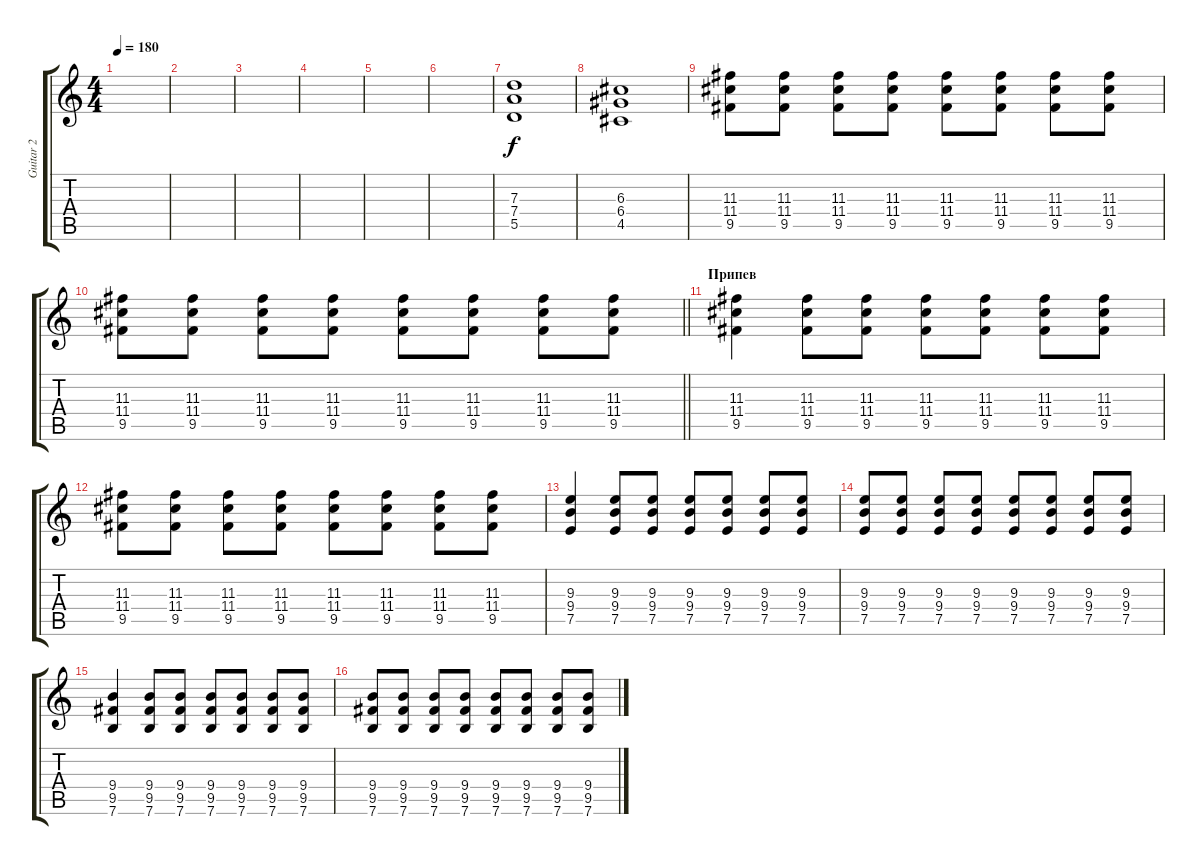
\track ("Guitar 2" "Guitar 2") {instrument overdrivenguitar}
\staff {score tabs}
\tuning (E4 B3 G3 D3 A2 E2) {hide}
\ts (4 4)
\tempo 180
\clef g2
\ks c
|
|
|
|
|
|
(7.3 7.4 5.5).1 |
(6.3 6.4 4.5).1 |
(11.3 11.4 9.5).8 (11.3 11.4 9.5).8 (11.3 11.4 9.5).8 (11.3 11.4 9.5).8 (11.3 11.4 9.5).8 (11.3 11.4 9.5).8 (11.3 11.4 9.5).8 (11.3 11.4 9.5).8 |
\barLineRight lightlight
(11.3 11.4 9.5).8 (11.3 11.4 9.5).8 (11.3 11.4 9.5).8 (11.3 11.4 9.5).8 (11.3 11.4 9.5).8 (11.3 11.4 9.5).8 (11.3 11.4 9.5).8 (11.3 11.4 9.5).8 |
\section ("" "Припев")
(11.3 11.4 9.5).4 (11.3 11.4 9.5).8 (11.3 11.4 9.5).8 (11.3 11.4 9.5).8 (11.3 11.4 9.5).8 (11.3 11.4 9.5).8 (11.3 11.4 9.5).8 |
(11.3 11.4 9.5).8 (11.3 11.4 9.5).8 (11.3 11.4 9.5).8 (11.3 11.4 9.5).8 (11.3 11.4 9.5).8 (11.3 11.4 9.5).8 (11.3 11.4 9.5).8 (11.3 11.4 9.5).8 |
(9.3 9.4 7.5).4 (9.3 9.4 7.5).8 (9.3 9.4 7.5).8 (9.3 9.4 7.5).8 (9.3 9.4 7.5).8 (9.3 9.4 7.5).8 (9.3 9.4 7.5).8 |
(9.3 9.4 7.5).8 (9.3 9.4 7.5).8 (9.3 9.4 7.5).8 (9.3 9.4 7.5).8 (9.3 9.4 7.5).8 (9.3 9.4 7.5).8 (9.3 9.4 7.5).8 (9.3 9.4 7.5).8 |
(9.4 9.5 7.6).4 (9.4 9.5 7.6).8 (9.4 9.5 7.6).8 (9.4 9.5 7.6).8 (9.4 9.5 7.6).8 (9.4 9.5 7.6).8 (9.4 9.5 7.6).8 |
(9.4 9.5 7.6).8 (9.4 9.5 7.6).8 (9.4 9.5 7.6).8 (9.4 9.5 7.6).8 (9.4 9.5 7.6).8 (9.4 9.5 7.6).8 (9.4 9.5 7.6).8 (9.4 9.5 7.6).8
